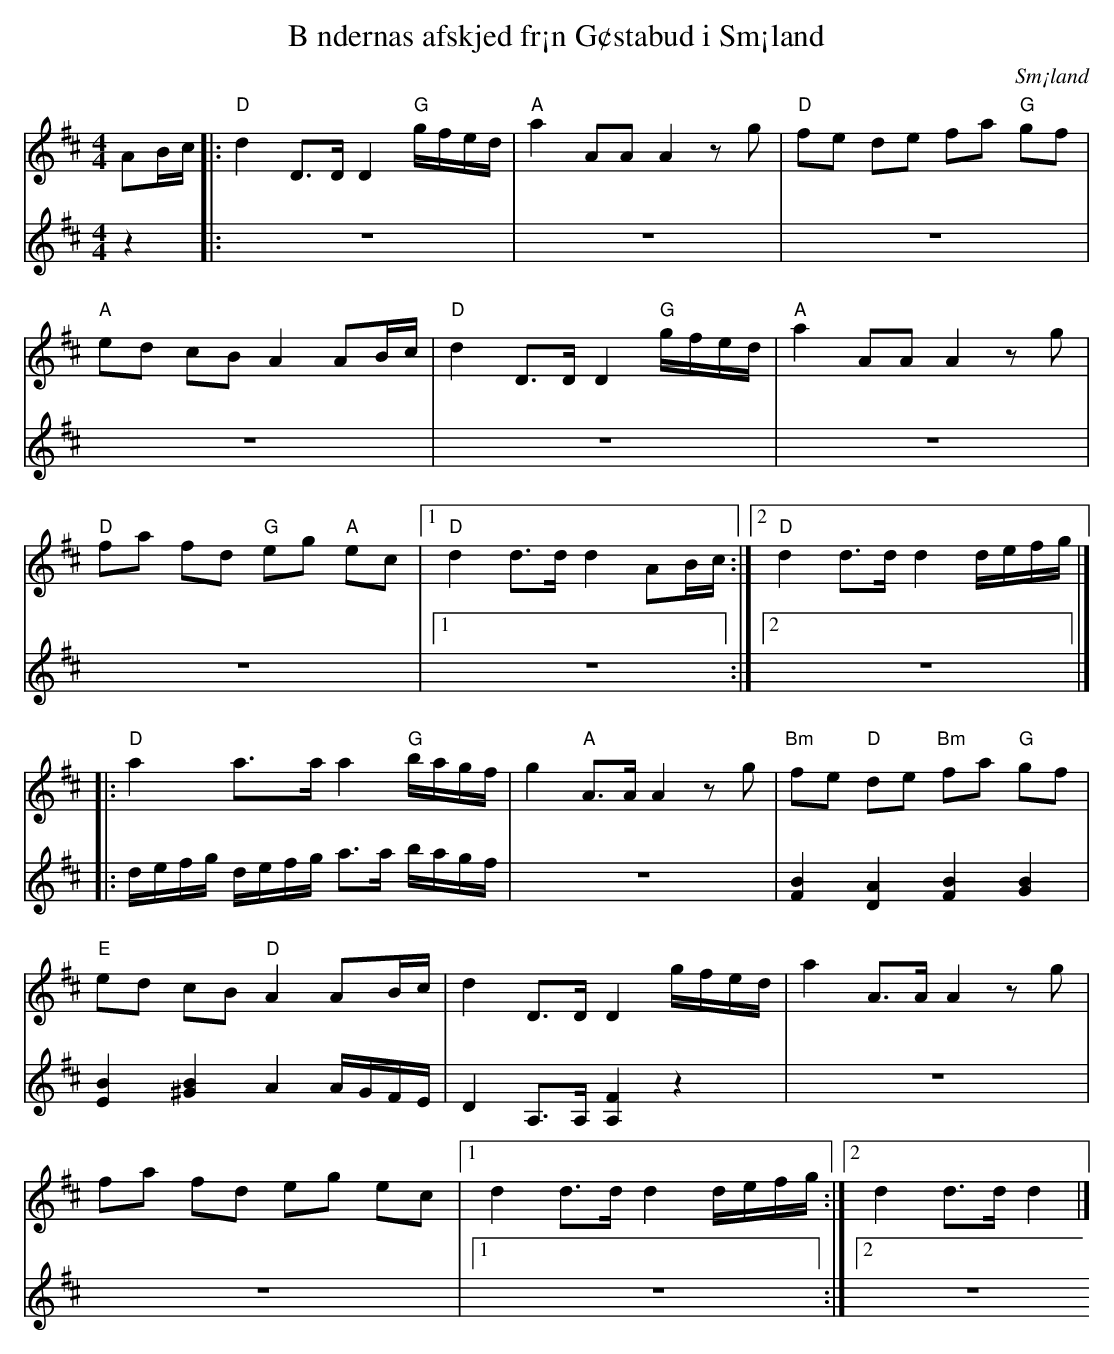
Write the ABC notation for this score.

X:1
T:B ndernas afskjed fr¡n G¢stabud i Sm¡land
O:Sm¡land
M:4/4
L:1/16
K:D
[V:1]A2Bc|:"D" d4 D3D D4 "G" gfed|"A" a4 A2A2 A4 z2g2|"D" f2e2 d2e2 f2a2 "G" g2f2|
[V:2]z4  |:z16                   |z16                |z16                        |
[V:1]"A" e2d2 c2B2 A4 A2Bc|"D" d4 D3D D4 "G" gfed|"A" a4 A2A2 A4 z2g2|
[V:2]z16                  |z16                   |z16                |
[V:1]"D" f2a2 f2d2 "G" e2g2 "A" e2c2|1 "D" d4d3d d4 A2Bc:|2 "D" d4 d3d d4 defg|]
[V:2]z16                            |1 z16              :|2 z16               |]
[V:1]|:"D" a4 a3a a4 "G" bagf|g4 "A" A3A A4 z2g2|"Bm" f2e2 "D" d2e2 "Bm" f2a2 "G" g2f2|
[V:2]|:defg defg a3a bagf      |z16               |[F4 B4][D4 A4][F4 B4][G4 B4]         |
[V:1]"E" e2d2 c2B2 "D" A4 A2Bc|d4 D3D D4 gfed      |a4 A3A A4 z2g2|
[V:2][E4 B4][^G4 B4] A4 AGFE  |D4 A,3A, [A,4 F4] z4|z16|
[V:1]f2a2 f2d2 e2g2 e2c2|1 d4 d3d d4 defg:|2 d4 d3d d4|]
[V:2]z16                |1 z16           :|2 z16      |]
